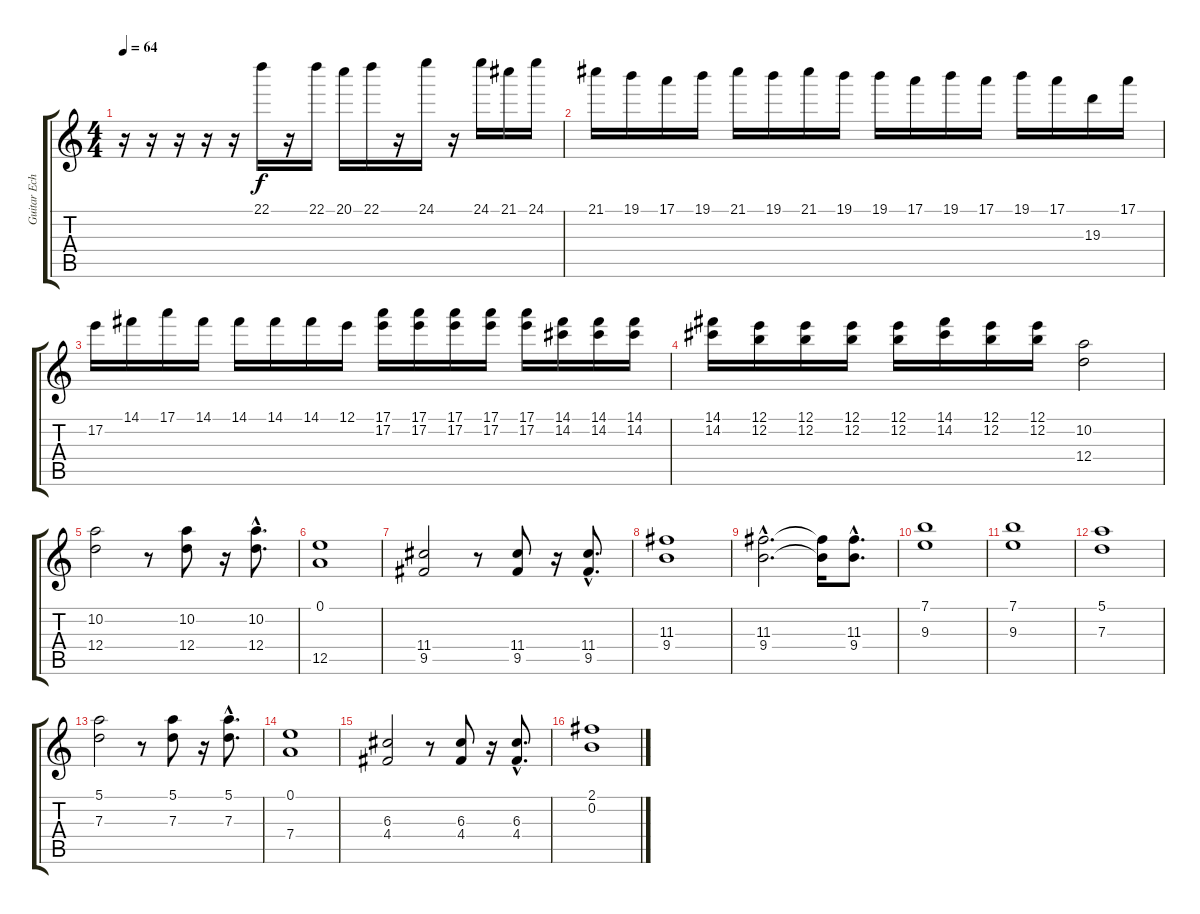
\track ("Guitar Echo" "Guitar Ech") {instrument distortionguitar}
\staff {score tabs}
\tuning (E4 B3 G3 D3 A2 E2) {hide}
\ts (4 4)
\tempo 64
\clef g2
\ks c
r.16{dy f} r.16 r.16 r.16 r.16 22.1.16 r.16 22.1.16 20.1.16 22.1.16 r.16 24.1.16 r.16 24.1.16 21.1.16 24.1.16 |
21.1.16 19.1.16 17.1.16 19.1.16 21.1.16 19.1.16 21.1.16 19.1.16 19.1.16 17.1.16 19.1.16 17.1.16 19.1.16 17.1.16 19.3.16 17.1.16 |
17.2.16 14.1.16 17.1.16 14.1.16 14.1.16 14.1.16 14.1.16 12.1.16 (17.1 17.2).16 (17.1 17.2).16 (17.1 17.2).16 (17.1 17.2).16 (17.1 17.2).16 (14.1 14.2).16 (14.1 14.2).16 (14.1 14.2).16 |
(14.1 14.2).16 (12.1 12.2).16 (12.1 12.2).16 (12.1 12.2).16 (12.1 12.2).16 (14.1 14.2).16 (12.1 12.2).16 (12.1 12.2).16 (10.2 12.4).2 |
(10.2 12.4).2 r.8 (10.2 12.4).8 r.16 (10.2{hac} 12.4{hac}).8{d} |
(0.1 12.5).1 |
(11.4 9.5).2 r.8 (11.4 9.5).8 r.16 (11.4{hac} 9.5{hac}).8{d} |
(11.3 9.4).1 |
(11.3{hac} 9.4{hac}).2{d} (11.3{t} 9.4{t}).16 (11.3{hac} 9.4{hac}).8{d} |
(7.1 9.3).1 |
(7.1 9.3).1 |
(5.1 7.3).1 |
(5.1 7.3).2 r.8 (5.1 7.3).8 r.16 (5.1{hac} 7.3{hac}).8{d} |
(0.1 7.4).1 |
(6.3 4.4).2 r.8 (6.3 4.4).8 r.16 (6.3{hac} 4.4{hac}).8{d} |
(2.1 0.2).1
